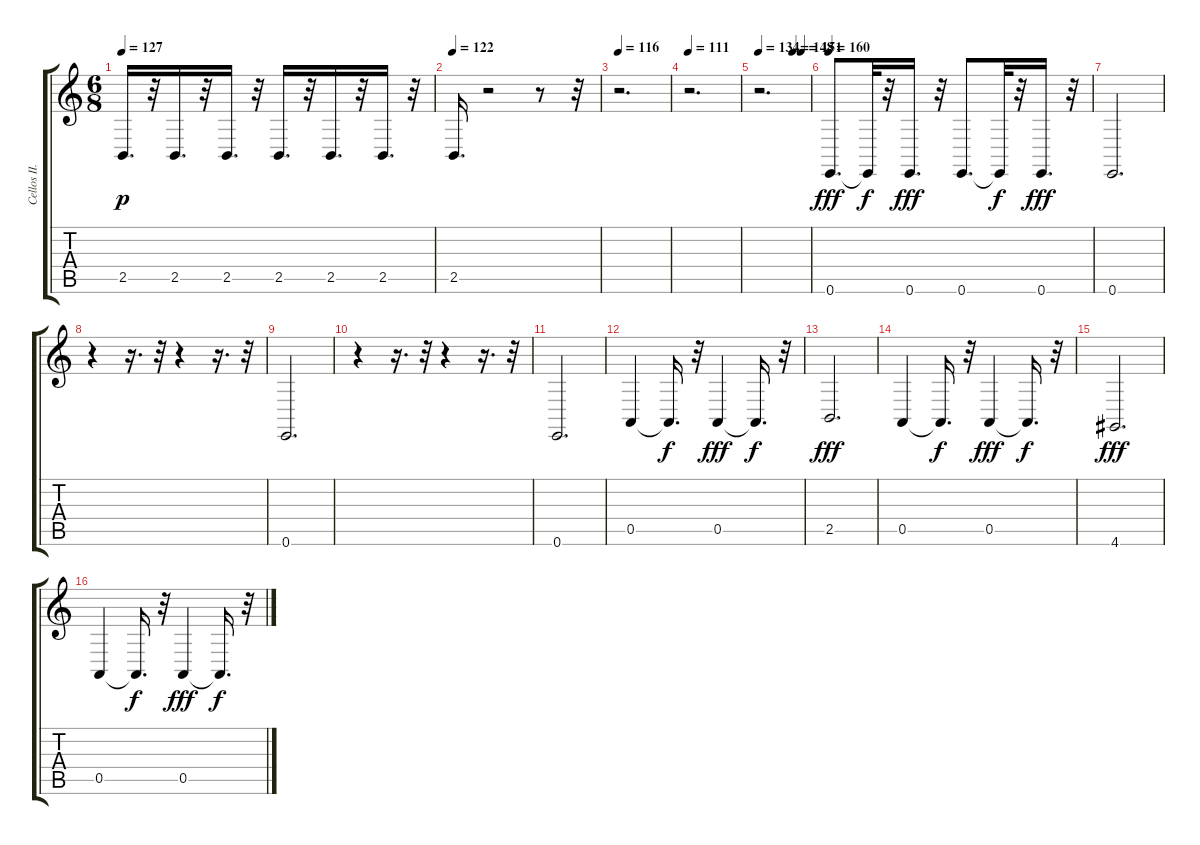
\track ("Cellos II." "Cellos II.") {instrument pizzicatostrings}
\staff {score tabs}
\tuning (E4 B3 G3 D3 A2 E2) {hide}
\ts (6 8)
\tempo 127
\clef g2
\ks c
2.5.16{d dy p} r.32 2.5.16{d} r.32 2.5.16{d} r.32 2.5.16{d} r.32 2.5.16{d} r.32 2.5.16{d} r.32 |
\tempo 122
2.5.16{d} r.2 r.8 r.32 |
\tempo 116
r.2{d} |
\tempo 111
r.2{d} |
\tempo 134
\tempo (148 0.6666666666666666)
\tempo (151 0.8333333333333334)
r.2{d} |
\tempo 160
0.6.8{d dy fff} 0.6{t}.32{dy f} r.32 0.6.16{d dy fff} r.32 0.6.8{d} 0.6{t}.32{dy f} r.32 0.6.16{d dy fff} r.32 |
0.6.2{d} |
r.4 r.16{d} r.32 r.4 r.16{d} r.32 |
0.6.2{d} |
r.4 r.16{d} r.32 r.4 r.16{d} r.32 |
0.6.2{d} |
0.5.4 0.5{t}.16{d dy f} r.32 0.5.4{dy fff} 0.5{t}.16{d dy f} r.32 |
2.5.2{d dy fff} |
0.5.4 0.5{t}.16{d dy f} r.32 0.5.4{dy fff} 0.5{t}.16{d dy f} r.32 |
4.6.2{d dy fff} |
0.5.4 0.5{t}.16{d dy f} r.32 0.5.4{dy fff} 0.5{t}.16{d dy f} r.32
